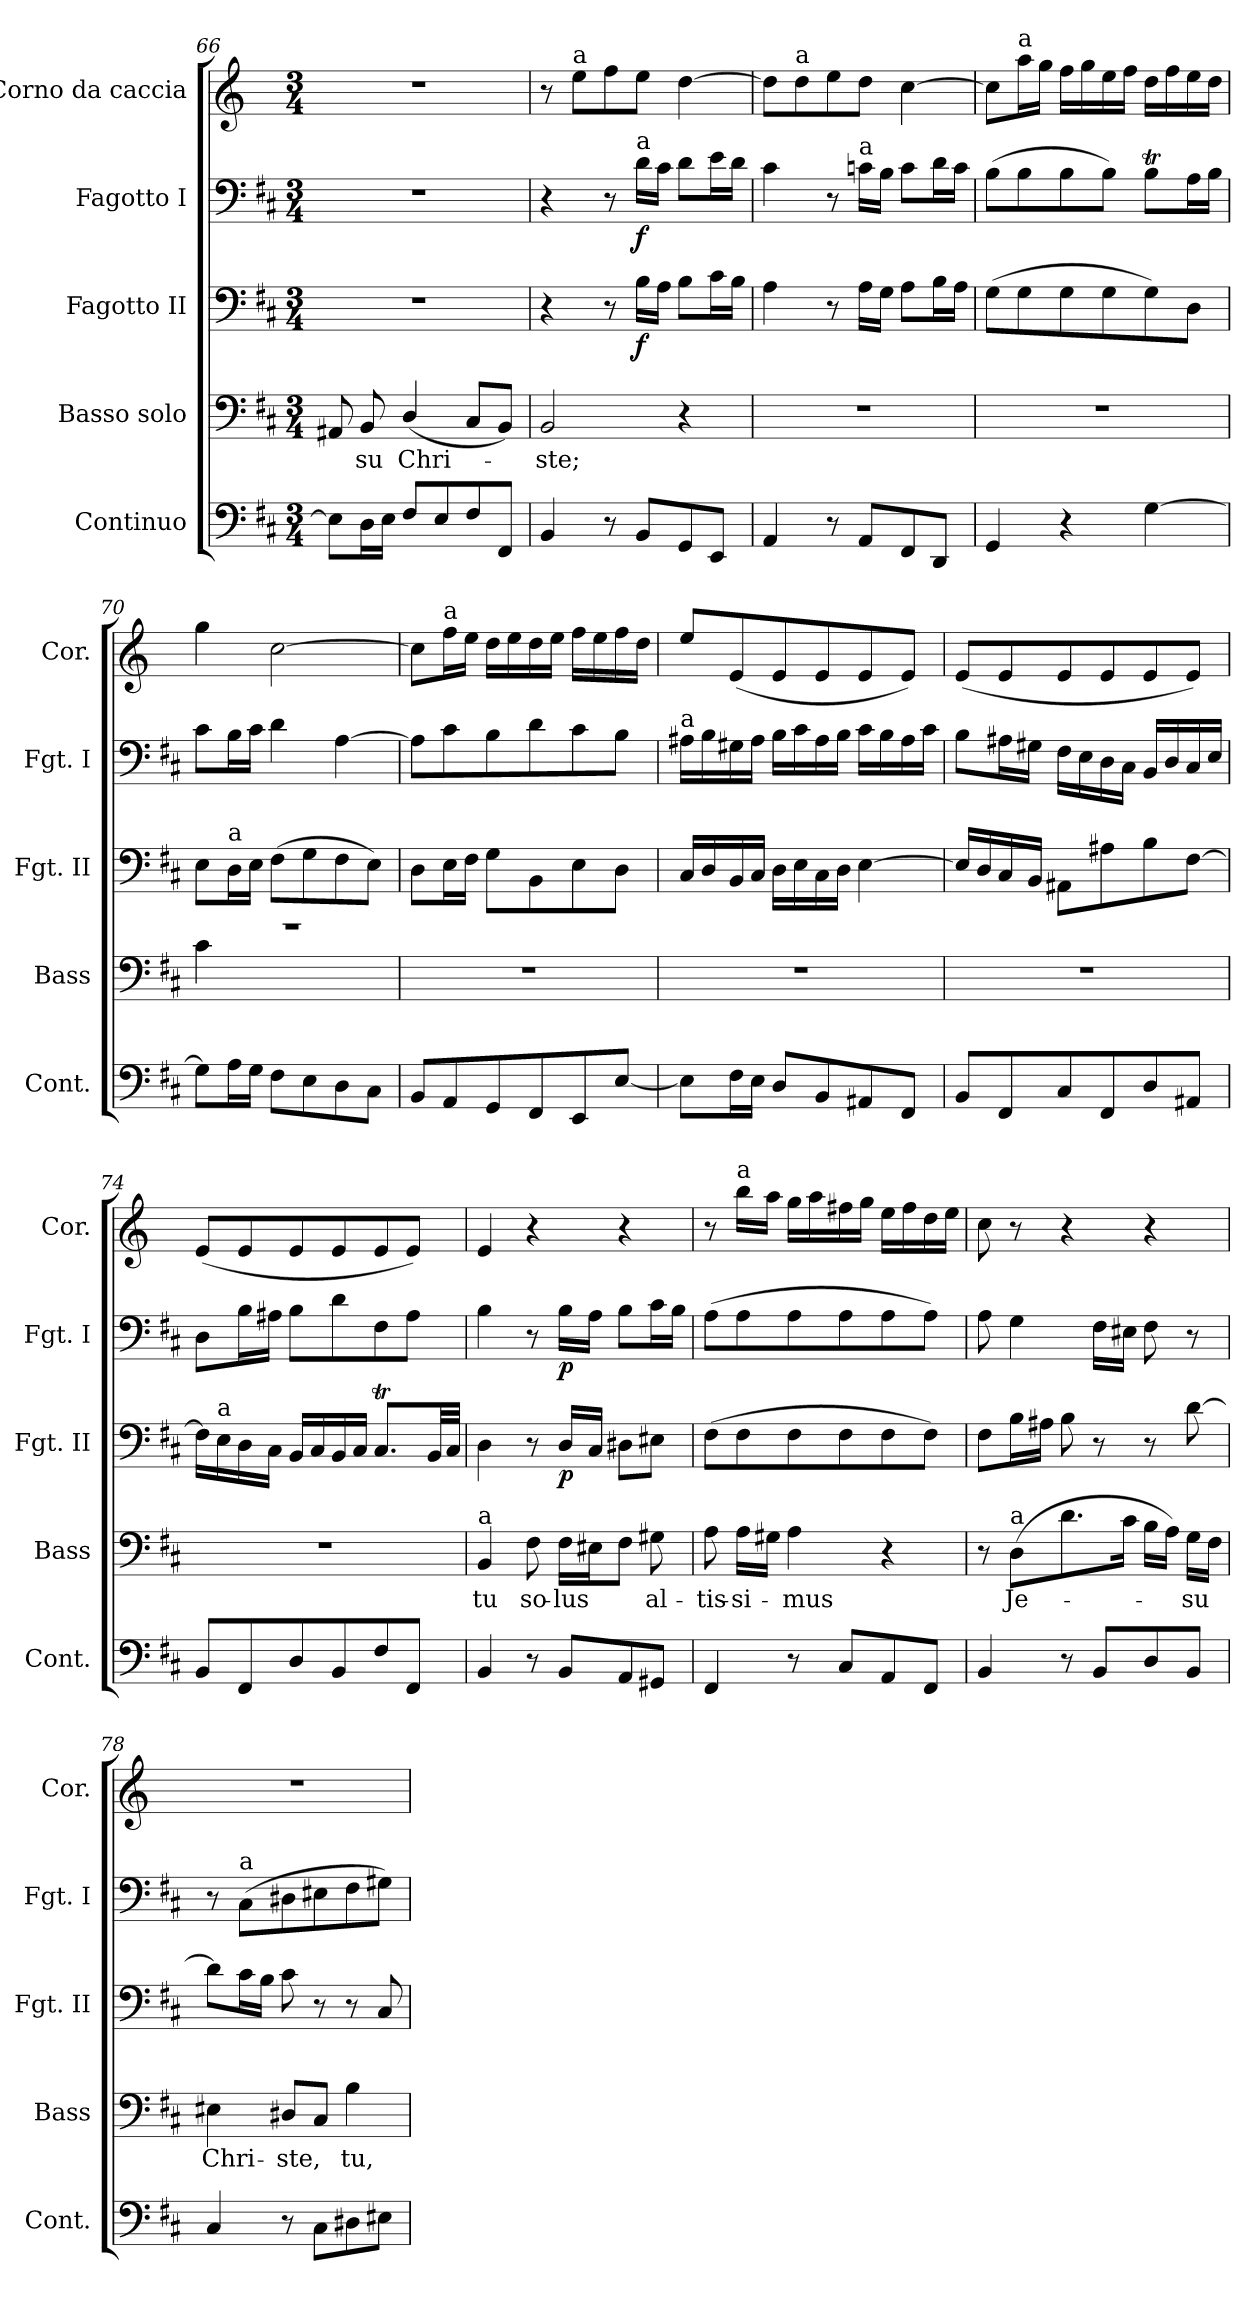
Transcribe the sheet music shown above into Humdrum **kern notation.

**kern	**kern	**text	**kern	**dynam	**kern	**dynam	**kern
*part5	*part4	*part4	*part3	*part3	*part2	*part2	*part1
*staff5	*staff4	*staff4	*staff3	*staff3	*staff2	*staff2	*staff1
*I"Continuo	*I"Basso solo	*	*I"Fagotto II	*	*I"Fagotto I	*	*I"Corno da caccia
*I'Cont.	*I'Bass	*	*I'Fgt. II	*	*I'Fgt. I	*	*I'Cor.
*clefF4	*clefF4	*	*clefF4	*	*clefF4	*	*clefG2
*	*	*	*	*	*	*	*ITrd6c10
*k[f#c#]	*k[f#c#]	*	*k[f#c#]	*	*k[f#c#]	*	*k[f#c#]
*M3/4	*M3/4	*	*M3/4	*	*M3/4	*	*M3/4
=66	=66	=66	=66	=66	=66	=66	=66
8E\L]	8AA#X/	.	2.r	.	2.r	.	2.r
16D\L	8BB/	-su	.	.	.	.	.
16E\JJ	.	.	.	.	.	.	.
8F#/L	(4D/	Chri-	.	.	.	.	.
8E/	.	.	.	.	.	.	.
8F#/	8C#/L	.	.	.	.	.	.
8FF#/J	8BB/J)	.	.	.	.	.	.
=67	=67	=67	=67	=67	=67	=67	=67
4BB/	2BB/	-ste;	4r	.	4r	.	8r
!	!	!	!	!	!	!	!LO:TX:a:t=a
.	.	.	.	.	.	.	8f#\L
8r	.	.	8r	.	8r	.	8g\
!	!	!	!	!	!LO:TX:a:t=a	!	!
!	!	!	!	!LO:DY:b	!	!LO:DY:b	!
8BB/L	.	.	16B\LL	f	16d\LL	f	8f#\J
.	.	.	16A\JJ	.	16c#\JJ	.	.
8GG/	4r	.	8B\L	.	8d\L	.	[4e\
8EE/J	.	.	16c#\L	.	16e\L	.	.
.	.	.	16B\JJ	.	16d\JJ	.	.
=68	=68	=68	=68	=68	=68	=68	=68
4AA/	2.r	.	4A\	.	4c#\	.	8e\L]
!	!	!	!	!	!	!	!LO:TX:a:t=a
.	.	.	.	.	.	.	8e\
8r	.	.	8r	.	8r	.	8f#\
!	!	!	!	!	!LO:TX:a:t=a	!	!
8AA/L	.	.	16A\LL	.	16cn\LL	.	8e\J
.	.	.	16G\JJ	.	16B\JJ	.	.
8FF#/	.	.	8A\L	.	8c\L	.	[4d\
8DD/J	.	.	16B\L	.	16d\L	.	.
.	.	.	16A\JJ	.	16c\JJ	.	.
=69	=69	=69	=69	=69	=69	=69	=69
4GG/	2.r	.	(8G\L	.	(8B\L	.	8d\L]
!	!	!	!	!	!	!	!LO:TX:a:t=a
.	.	.	8G\	.	8B\	.	16b\L
.	.	.	.	.	.	.	16a\JJ
4r	.	.	8G\	.	8B\	.	16g\LL
.	.	.	.	.	.	.	16a\
.	.	.	8G\	.	8B\J)	.	16f#\
.	.	.	.	.	.	.	16g\JJ
[4G\	.	.	8G\)	.	8BT\L	.	16e\LL
.	.	.	.	.	.	.	16g\
.	.	.	8D\J	.	16A\L	.	16f#\
.	.	.	.	.	16B\JJ	.	16e\JJ
=70	=70	=70	=70	=70	=70	=70	=70
*	*^	*	*	*	*	*	*
8G\L]	2.r	4c#\	.	8E\L	.	8c#\L	.	4a\
!	!	!	!	!LO:TX:a:t=a	!	!	!	!
16A\L	.	.	.	16D\L	.	16B\L	.	.
16G\JJ	.	.	.	16E\JJ	.	16c#\JJ	.	.
8F#\L	.	2ryy	.	(8F#\L	.	4d\	.	[2d\
8E\	.	.	.	8G\	.	.	.	.
8D\	.	.	.	8F#\	.	[4A\	.	.
8C#\J	.	.	.	8E\J)	.	.	.	.
*	*v	*v	*	*	*	*	*	*
=71	=71	=71	=71	=71	=71	=71	=71
8BB/L	2.r	.	8D\L	.	8A\L]	.	8d\L]
!	!	!	!	!	!	!	!LO:TX:a:t=a
8AA/	.	.	16E\L	.	8c#\	.	16g\L
.	.	.	16F#\JJ	.	.	.	16f#\JJ
8GG/	.	.	8G\L	.	8B\	.	16e\LL
.	.	.	.	.	.	.	16f#\
8FF#/	.	.	8BB\	.	8d\	.	16e\
.	.	.	.	.	.	.	16f#\JJ
8EE/	.	.	8E\	.	8c#\	.	16g\LL
.	.	.	.	.	.	.	16f#\
[8E/J	.	.	8D\J	.	8B\J	.	16g\
.	.	.	.	.	.	.	16e\JJ
=72	=72	=72	=72	=72	=72	=72	=72
!	!	!	!	!	!LO:TX:a:t=a	!	!
8E\L]	2.r	.	16C#/LL	.	16A#X\LL	.	8f#/L
.	.	.	16D/	.	16B\	.	.
16F#\L	.	.	16BB/	.	16G#X\	.	(8F#/
16E\JJ	.	.	16C#/JJ	.	16A#\JJ	.	.
8D/L	.	.	16D\LL	.	16B\LL	.	8F#/
.	.	.	16E\	.	16c#\	.	.
8BB/	.	.	16C#\	.	16A#\	.	8F#/
.	.	.	16D\JJ	.	16B\JJ	.	.
8AA#X/	.	.	[4E\	.	16c#\LL	.	8F#/
.	.	.	.	.	16B\	.	.
8FF#/J	.	.	.	.	16A#\	.	8F#/J)
.	.	.	.	.	16c#\JJ	.	.
=73	=73	=73	=73	=73	=73	=73	=73
8BB/L	2.r	.	16E/LL]	.	8B\L	.	(8F#/L
.	.	.	16D/	.	.	.	.
8FF#/	.	.	16C#/	.	16A#X\L	.	8F#/
.	.	.	16BB/JJ	.	16G#X\JJ	.	.
8C#/	.	.	8AA#X\L	.	16F#\LL	.	8F#/
.	.	.	.	.	16E\	.	.
8FF#/	.	.	8A#X\	.	16D\	.	8F#/
.	.	.	.	.	16C#\JJ	.	.
8D/	.	.	8B\	.	16BB/LL	.	8F#/
.	.	.	.	.	16D/	.	.
8AA#X/J	.	.	[8F#\J	.	16C#/	.	8F#/J)
.	.	.	.	.	16E/JJ	.	.
=74	=74	=74	=74	=74	=74	=74	=74
8BB/L	2.r	.	16F#\LL]	.	8D\L	.	(8F#/L
!	!	!	!LO:TX:a:t=a	!	!	!	!
.	.	.	16E\	.	.	.	.
8FF#/	.	.	16D\	.	16B\L	.	8F#/
.	.	.	16C#\JJ	.	16A#X\JJ	.	.
8D/	.	.	16BB/LL	.	8B\L	.	8F#/
.	.	.	16C#/	.	.	.	.
8BB/	.	.	16BB/	.	8d\	.	8F#/
.	.	.	16C#/JJ	.	.	.	.
8F#/	.	.	8.C#t/L	.	8F#\	.	8F#/
8FF#/J	.	.	.	.	8A#\J	.	8F#/J)
.	.	.	32BB/LL	.	.	.	.
.	.	.	32C#/JJJ	.	.	.	.
=75	=75	=75	=75	=75	=75	=75	=75
!	!LO:TX:a:t=a	!	!	!	!	!	!
4BB/	4BB/	tu	4D\	.	4B\	.	4F#/
8r	8F#\	so-	8r	.	8r	.	4r
!	!	!	!	!LO:DY:b	!	!LO:DY:b	!
8BB/L	16F#\LL	-lus	16D/LL	p	16B\LL	p	.
.	16E#X\J	.	16C#/JJ	.	16A\JJ	.	.
8AA/	8F#\J	.	8D#X\L	.	8B\L	.	4r
8GG#X/J	8G#X\	al-	8E#X\J	.	16c#\L	.	.
.	.	.	.	.	16B\JJ	.	.
=76	=76	=76	=76	=76	=76	=76	=76
4FF#/	8A\	-tis-	(8F#\L	.	(8A\L	.	8r
!	!	!	!	!	!	!	!LO:TX:a:t=a
.	16A\LL	-si-	8F#\	.	8A\	.	16cc#\LL
.	16G#X\JJ	.	.	.	.	.	16b\JJ
8r	4A\	-mus	8F#\	.	8A\	.	16a\LL
.	.	.	.	.	.	.	16b\
8C#/L	.	.	8F#\	.	8A\	.	16g#X\
.	.	.	.	.	.	.	16a\JJ
8AA/	4r	.	8F#\	.	8A\	.	16f#\LL
.	.	.	.	.	.	.	16g#\
8FF#/J	.	.	8F#\J)	.	8A\J)	.	16e\
.	.	.	.	.	.	.	16f#\JJ
=77	=77	=77	=77	=77	=77	=77	=77
4BB/	8r	.	8F#\L	.	8A\	.	8d\
!	!LO:TX:a:t=a	!	!	!	!	!	!
.	(8D\L	Je-	16B\L	.	4G\	.	8r
.	.	.	16A#X\JJ	.	.	.	.
8r	8.d\	.	8B\	.	.	.	4r
8BB/L	.	.	8r	.	16F#\LL	.	.
.	16c#\Jk	.	.	.	16E#X\JJ	.	.
8D/	16B\LL	.	8r	.	8F#\	.	4r
.	16A\JJ)	.	.	.	.	.	.
8BB/J	16G\LL	-su	[8d\	.	8r	.	.
.	16F#\JJ	.	.	.	.	.	.
=78	=78	=78	=78	=78	=78	=78	=78
4C#/	4E#X\	Chri-	8d\L]	.	8r	.	2.r
!	!	!	!	!	!LO:TX:a:t=a	!	!
.	.	.	16c#\L	.	(8C#\L	.	.
.	.	.	16B\JJ	.	.	.	.
8r	8D#X/L	-ste,	8c#\	.	8D#X\	.	.
8C#\L	8C#/J	.	8r	.	8E#X\	.	.
8D#X\	4B\	tu,	8r	.	8F#\	.	.
8E#X\J	.	.	8C#/	.	8G#X\J)	.	.
=	=	=	=	=	=	=	=
*-	*-	*-	*-	*-	*-	*-	*-
